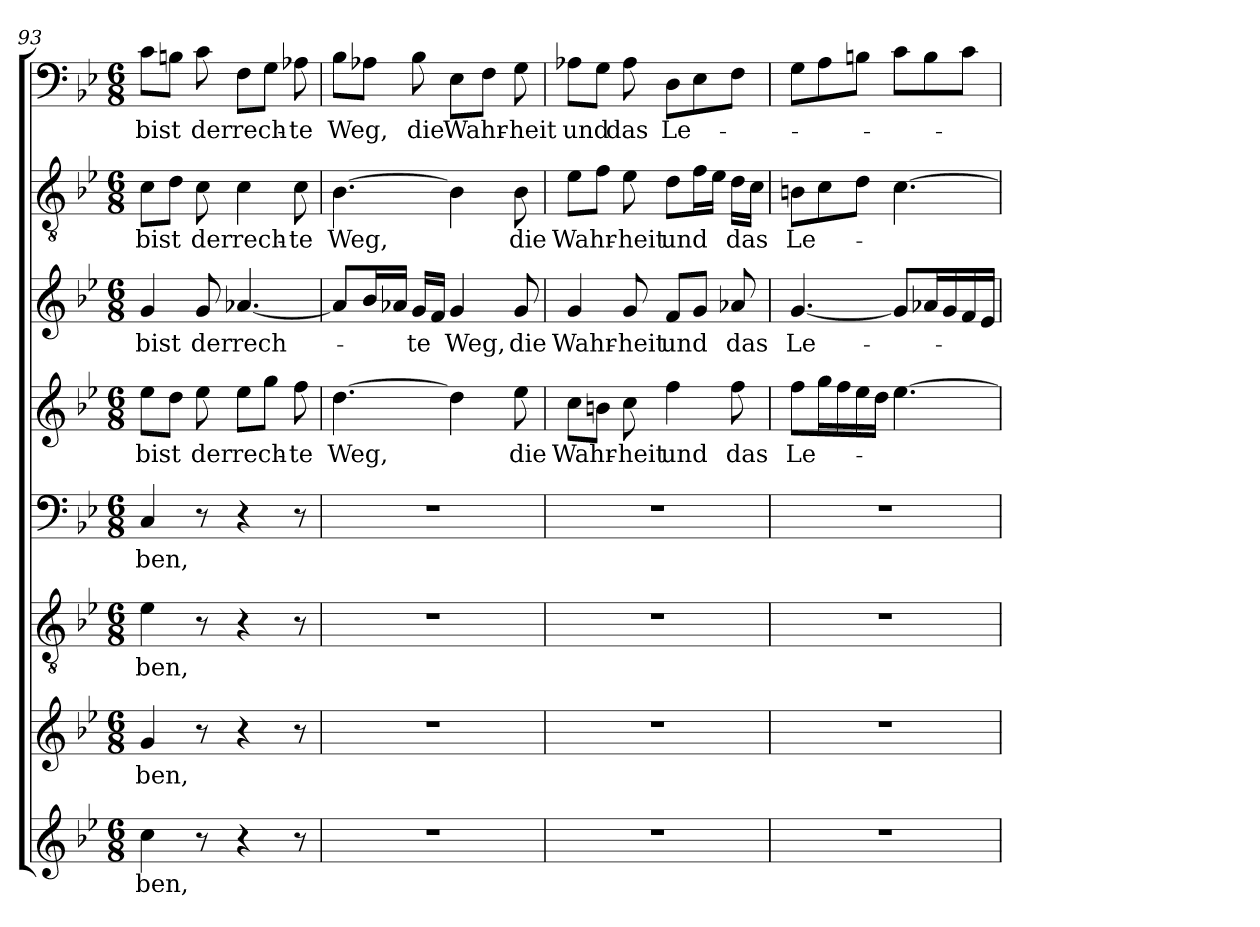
**kern	**text	**kern	**text	**kern	**text	**kern	**text	**kern	**text	**kern	**text	**kern	**text	**kern	**text
*part8	*part8	*part7	*part7	*part6	*part6	*part5	*part5	*part4	*part4	*part3	*part3	*part2	*part2	*part1	*part1
*staff8	*staff8	*staff7	*staff7	*staff6	*staff6	*staff5	*staff5	*staff4	*staff4	*staff3	*staff3	*staff2	*staff2	*staff1	*staff1
*clefG2	*	*clefG2	*	*clefGv2	*	*clefF4	*	*clefG2	*	*clefG2	*	*clefGv2	*	*clefF4	*
*k[b-e-]	*	*k[b-e-]	*	*k[b-e-]	*	*k[b-e-]	*	*k[b-e-]	*	*k[b-e-]	*	*k[b-e-]	*	*k[b-e-]	*
*g:	*	*g:	*	*g:	*	*g:	*	*g:	*	*g:	*	*g:	*	*g:	*
*M6/8	*	*M6/8	*	*M6/8	*	*M6/8	*	*M6/8	*	*M6/8	*	*M6/8	*	*M6/8	*
=93	=93	=93	=93	=93	=93	=93	=93	=93	=93	=93	=93	=93	=93	=93	=93
4cc\	-ben,	4g/	-ben,	4e-\	-ben,	4C/	-ben,	8ee-\L	bist	4g/	bist	8c\L	bist	8c\L	bist
.	.	.	.	.	.	.	.	8dd\J	.	.	.	8d\J	.	8Bn\J	.
8r	.	8r	.	8r	.	8r	.	8ee-\	der	8g/	der	8c\	der	8c\	der
4r	.	4r	.	4r	.	4r	.	8ee-\L	rech-	[4.a-X/	rech-	4c\	rech-	8F\L	rech-
.	.	.	.	.	.	.	.	8gg\J	.	.	.	.	.	8G\J	.
8r	.	8r	.	8r	.	8r	.	8ff\	-te	.	.	8c\	-te	8A-X\	-te
=94	=94	=94	=94	=94	=94	=94	=94	=94	=94	=94	=94	=94	=94	=94	=94
2.r	.	2.r	.	2.r	.	2.r	.	[4.dd\	Weg,	8a-/L]	.	[4.B-\	Weg,	8B-\L	Weg,
.	.	.	.	.	.	.	.	.	.	16b-/L	.	.	.	8A-X\J	.
.	.	.	.	.	.	.	.	.	.	16a-X/JJ	.	.	.	.	.
.	.	.	.	.	.	.	.	.	.	16g/LL	-te	.	.	8B-\	die
.	.	.	.	.	.	.	.	.	.	16f/JJ	.	.	.	.	.
.	.	.	.	.	.	.	.	4dd\]	.	4g/	Weg,	4B-\]	.	8E-\L	Wahr-
.	.	.	.	.	.	.	.	.	.	.	.	.	.	8F\J	.
.	.	.	.	.	.	.	.	8ee-\	die	8g/	die	8B-\	die	8G\	-heit
=95	=95	=95	=95	=95	=95	=95	=95	=95	=95	=95	=95	=95	=95	=95	=95
2.r	.	2.r	.	2.r	.	2.r	.	8cc\L	Wahr-	4g/	Wahr-	8e-\L	Wahr-	8A-X\L	und
.	.	.	.	.	.	.	.	8bn\J	.	.	.	8f\J	.	8G\J	.
.	.	.	.	.	.	.	.	8cc\	-heit	8g/	-heit	8e-\	-heit	8A-\	das
.	.	.	.	.	.	.	.	4ff\	und	8f/L	und	8d\L	und	8D\L	Le-
.	.	.	.	.	.	.	.	.	.	8g/J	.	16f\L	.	8E-\	.
.	.	.	.	.	.	.	.	.	.	.	.	16e-\JJ	.	.	.
.	.	.	.	.	.	.	.	8ff\	das	8a-X/	das	16d\LL	das	8F\J	.
.	.	.	.	.	.	.	.	.	.	.	.	16c\JJ	.	.	.
=96	=96	=96	=96	=96	=96	=96	=96	=96	=96	=96	=96	=96	=96	=96	=96
2.r	.	2.r	.	2.r	.	2.r	.	8ff\L	Le-	[4.g/	Le-	8Bn\L	Le-	8G\L	.
.	.	.	.	.	.	.	.	16gg\L	.	.	.	8c\	.	8A\	.
.	.	.	.	.	.	.	.	16ff\	.	.	.	.	.	.	.
.	.	.	.	.	.	.	.	16ee-\	.	.	.	8d\J	.	8Bn\J	.
.	.	.	.	.	.	.	.	16dd\JJ	.	.	.	.	.	.	.
.	.	.	.	.	.	.	.	[4.ee-\	.	8g/L]	.	[4.c\	.	8c\L	.
.	.	.	.	.	.	.	.	.	.	16a-X/L	.	.	.	8B\	.
.	.	.	.	.	.	.	.	.	.	16g/	.	.	.	.	.
.	.	.	.	.	.	.	.	.	.	16f/	.	.	.	8c\J	.
.	.	.	.	.	.	.	.	.	.	16e-/JJ	.	.	.	.	.
=	=	=	=	=	=	=	=	=	=	=	=	=	=	=	=
*-	*-	*-	*-	*-	*-	*-	*-	*-	*-	*-	*-	*-	*-	*-	*-
